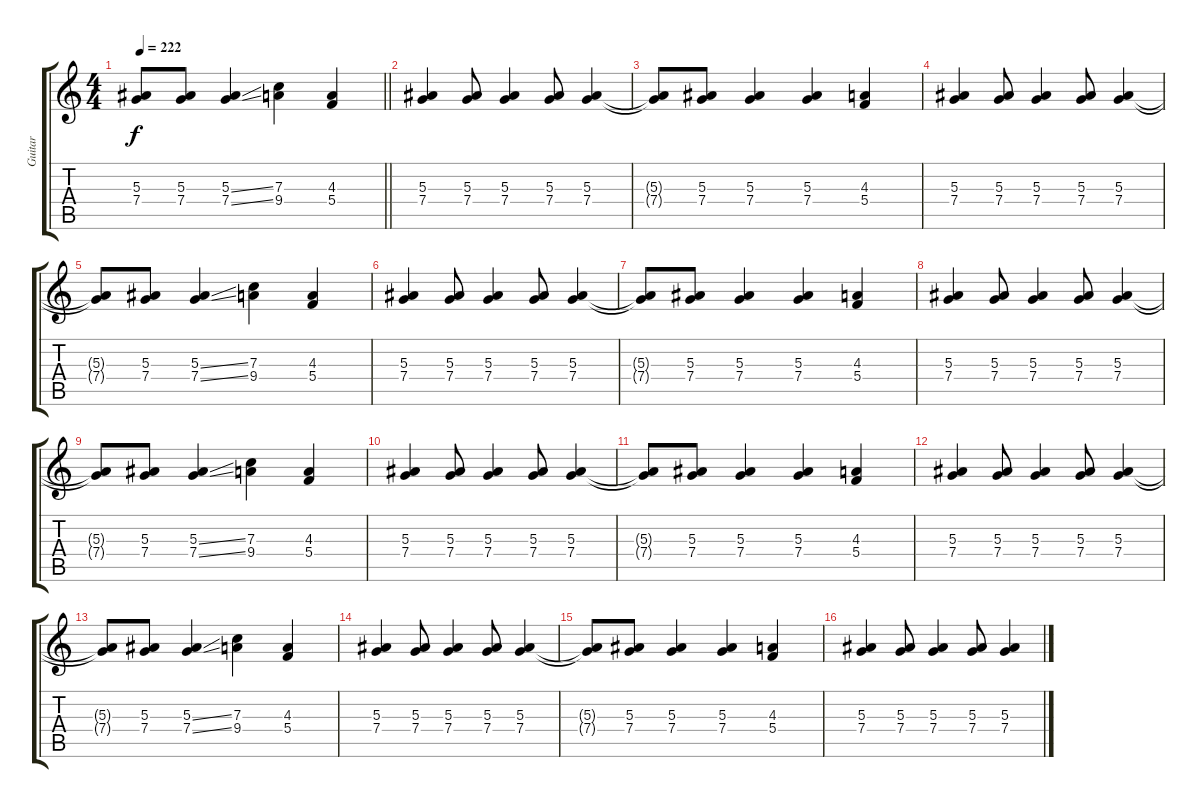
\track ("Guitar" "Guitar") {instrument distortionguitar}
\staff {score tabs}
\tuning (D4 A3 F3 C3 G2 C2) {hide}
\ts (4 4)
\tempo 222
\clef g2
\barLineRight lightlight
\ks c
(5.3{t} 7.4{t}).8{dy f} (5.3 7.4).8 (5.3{ss} 7.4{ss}).4 (7.3 9.4).4 (4.3 5.4).4 |
\section ("" " ")
(5.3 7.4).4 (5.3 7.4).8 (5.3 7.4).4 (5.3 7.4).8 (5.3 7.4).4 |
(5.3{t} 7.4{t}).8 (5.3 7.4).8 (5.3 7.4).4 (5.3 7.4).4 (4.3 5.4).4 |
(5.3 7.4).4 (5.3 7.4).8 (5.3 7.4).4 (5.3 7.4).8 (5.3 7.4).4 |
(5.3{t} 7.4{t}).8 (5.3 7.4).8 (5.3{ss} 7.4{ss}).4 (7.3 9.4).4 (4.3 5.4).4 |
(5.3 7.4).4 (5.3 7.4).8 (5.3 7.4).4 (5.3 7.4).8 (5.3 7.4).4 |
(5.3{t} 7.4{t}).8 (5.3 7.4).8 (5.3 7.4).4 (5.3 7.4).4 (4.3 5.4).4 |
(5.3 7.4).4 (5.3 7.4).8 (5.3 7.4).4 (5.3 7.4).8 (5.3 7.4).4 |
(5.3{t} 7.4{t}).8 (5.3 7.4).8 (5.3{ss} 7.4{ss}).4 (7.3 9.4).4 (4.3 5.4).4 |
(5.3 7.4).4 (5.3 7.4).8 (5.3 7.4).4 (5.3 7.4).8 (5.3 7.4).4 |
(5.3{t} 7.4{t}).8 (5.3 7.4).8 (5.3 7.4).4 (5.3 7.4).4 (4.3 5.4).4 |
(5.3 7.4).4 (5.3 7.4).8 (5.3 7.4).4 (5.3 7.4).8 (5.3 7.4).4 |
(5.3{t} 7.4{t}).8 (5.3 7.4).8 (5.3{ss} 7.4{ss}).4 (7.3 9.4).4 (4.3 5.4).4 |
(5.3 7.4).4 (5.3 7.4).8 (5.3 7.4).4 (5.3 7.4).8 (5.3 7.4).4 |
(5.3{t} 7.4{t}).8 (5.3 7.4).8 (5.3 7.4).4 (5.3 7.4).4 (4.3 5.4).4 |
(5.3 7.4).4 (5.3 7.4).8 (5.3 7.4).4 (5.3 7.4).8 (5.3 7.4).4
